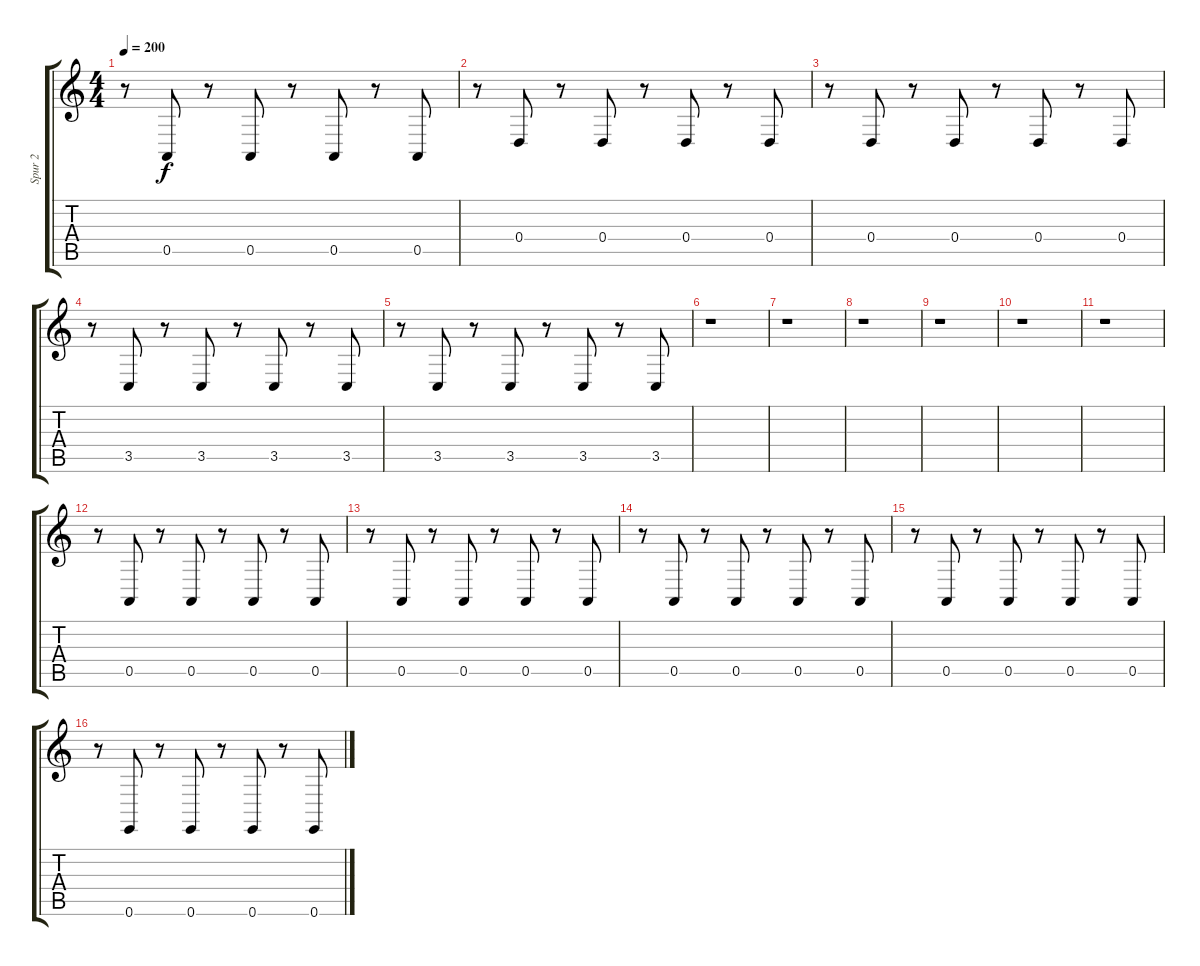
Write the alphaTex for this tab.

\track ("Spur 2" "Spur 2") {instrument clavinet}
\staff {score tabs}
\tuning (E4 B3 G3 D3 A2 E2) {hide}
\ts (4 4)
\tempo 200
\clef g2
\ks c
r.8{dy f} 0.5.8 r.8 0.5.8 r.8 0.5.8 r.8 0.5.8 |
r.8 0.4.8 r.8 0.4.8 r.8 0.4.8 r.8 0.4.8 |
r.8 0.4.8 r.8 0.4.8 r.8 0.4.8 r.8 0.4.8 |
r.8 3.5.8 r.8 3.5.8 r.8 3.5.8 r.8 3.5.8 |
r.8 3.5.8 r.8 3.5.8 r.8 3.5.8 r.8 3.5.8 |
r.1 |
r.1 |
r.1 |
r.1 |
r.1 |
r.1 |
r.8 0.5.8 r.8 0.5.8 r.8 0.5.8 r.8 0.5.8 |
r.8 0.5.8 r.8 0.5.8 r.8 0.5.8 r.8 0.5.8 |
r.8 0.5.8 r.8 0.5.8 r.8 0.5.8 r.8 0.5.8 |
r.8 0.5.8 r.8 0.5.8 r.8 0.5.8 r.8 0.5.8 |
r.8 0.6.8 r.8 0.6.8 r.8 0.6.8 r.8 0.6.8
